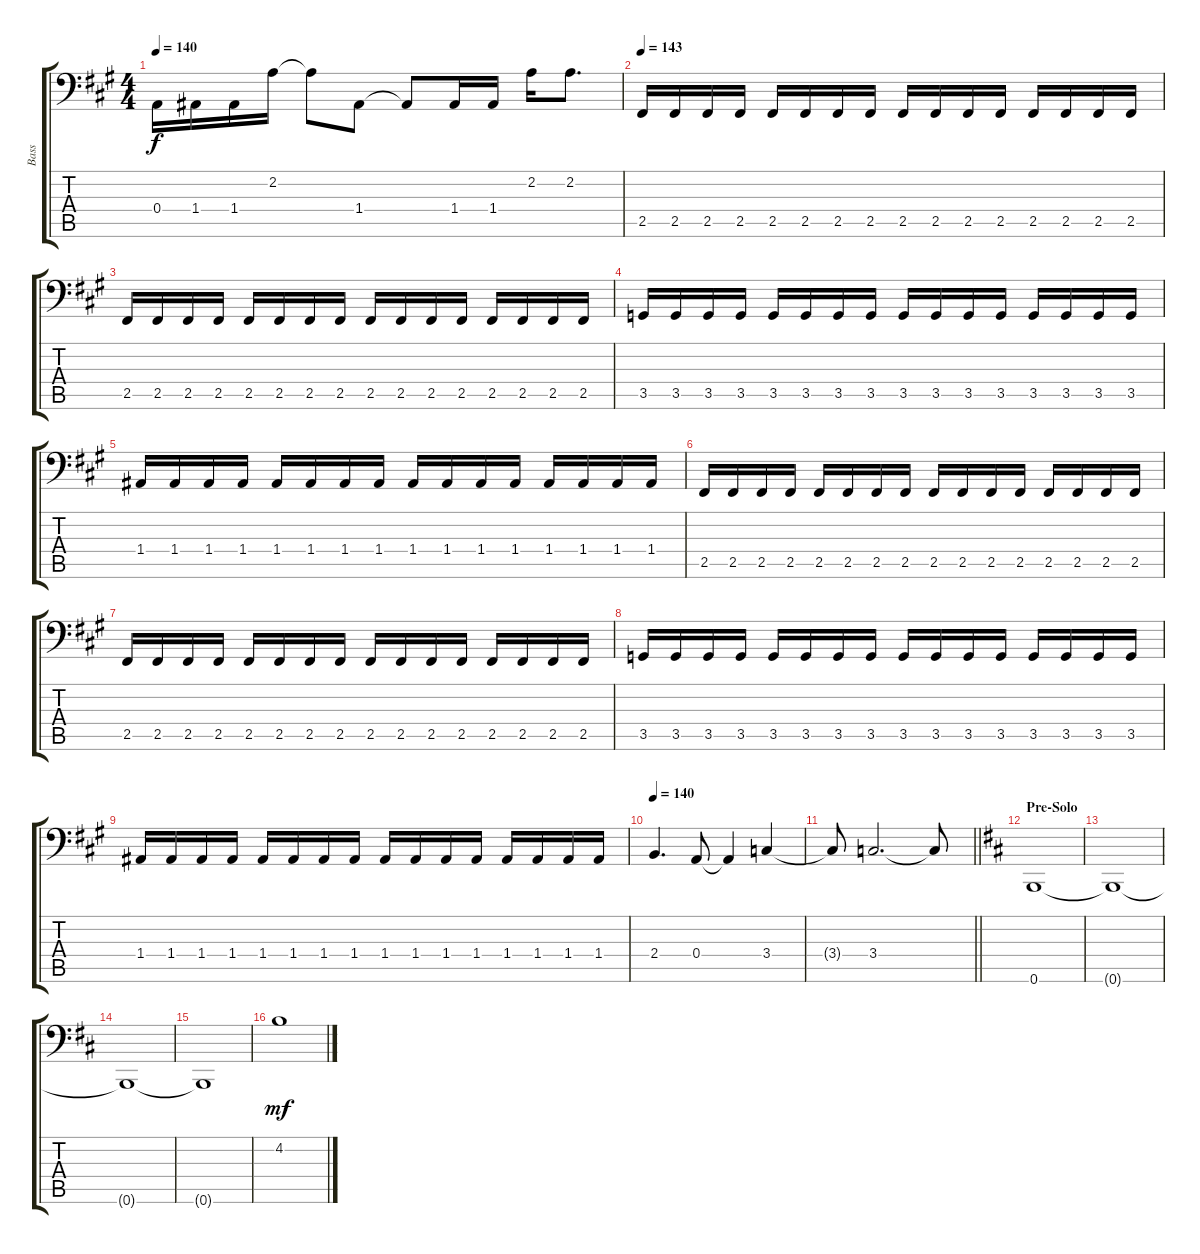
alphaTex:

\track ("Bass" "Bass") {instrument electricbassfinger}
\staff {score tabs}
\tuning (B2 G2 D2 A1 E1 B0) {hide}
\ts (4 4)
\tempo 140
\clef f4
\ks a
0.4.16{dy f} 1.4.16 1.4.16 2.2.16 2.2{t}.8 1.4.8 1.4{t}.8 1.4.16 1.4.16 2.2.16 2.2.8{d} |
\tempo 143
2.5.16 2.5.16 2.5.16 2.5.16 2.5.16 2.5.16 2.5.16 2.5.16 2.5.16 2.5.16 2.5.16 2.5.16 2.5.16 2.5.16 2.5.16 2.5.16 |
2.5.16 2.5.16 2.5.16 2.5.16 2.5.16 2.5.16 2.5.16 2.5.16 2.5.16 2.5.16 2.5.16 2.5.16 2.5.16 2.5.16 2.5.16 2.5.16 |
3.5.16 3.5.16 3.5.16 3.5.16 3.5.16 3.5.16 3.5.16 3.5.16 3.5.16 3.5.16 3.5.16 3.5.16 3.5.16 3.5.16 3.5.16 3.5.16 |
1.4.16 1.4.16 1.4.16 1.4.16 1.4.16 1.4.16 1.4.16 1.4.16 1.4.16 1.4.16 1.4.16 1.4.16 1.4.16 1.4.16 1.4.16 1.4.16 |
2.5.16 2.5.16 2.5.16 2.5.16 2.5.16 2.5.16 2.5.16 2.5.16 2.5.16 2.5.16 2.5.16 2.5.16 2.5.16 2.5.16 2.5.16 2.5.16 |
2.5.16 2.5.16 2.5.16 2.5.16 2.5.16 2.5.16 2.5.16 2.5.16 2.5.16 2.5.16 2.5.16 2.5.16 2.5.16 2.5.16 2.5.16 2.5.16 |
3.5.16 3.5.16 3.5.16 3.5.16 3.5.16 3.5.16 3.5.16 3.5.16 3.5.16 3.5.16 3.5.16 3.5.16 3.5.16 3.5.16 3.5.16 3.5.16 |
1.4.16 1.4.16 1.4.16 1.4.16 1.4.16 1.4.16 1.4.16 1.4.16 1.4.16 1.4.16 1.4.16 1.4.16 1.4.16 1.4.16 1.4.16 1.4.16 |
\tempo 140
2.4.4{d} 0.4.8 0.4{t}.4 3.4.4 |
\barLineRight lightlight
3.4{t}.8 3.4.2{d} 3.4{t}.8 |
\section ("" "Pre-Solo")
\ks d
0.6.1 |
0.6{t}.1 |
0.6{t}.1 |
0.6{t}.1 |
4.2.1{dy mf}
